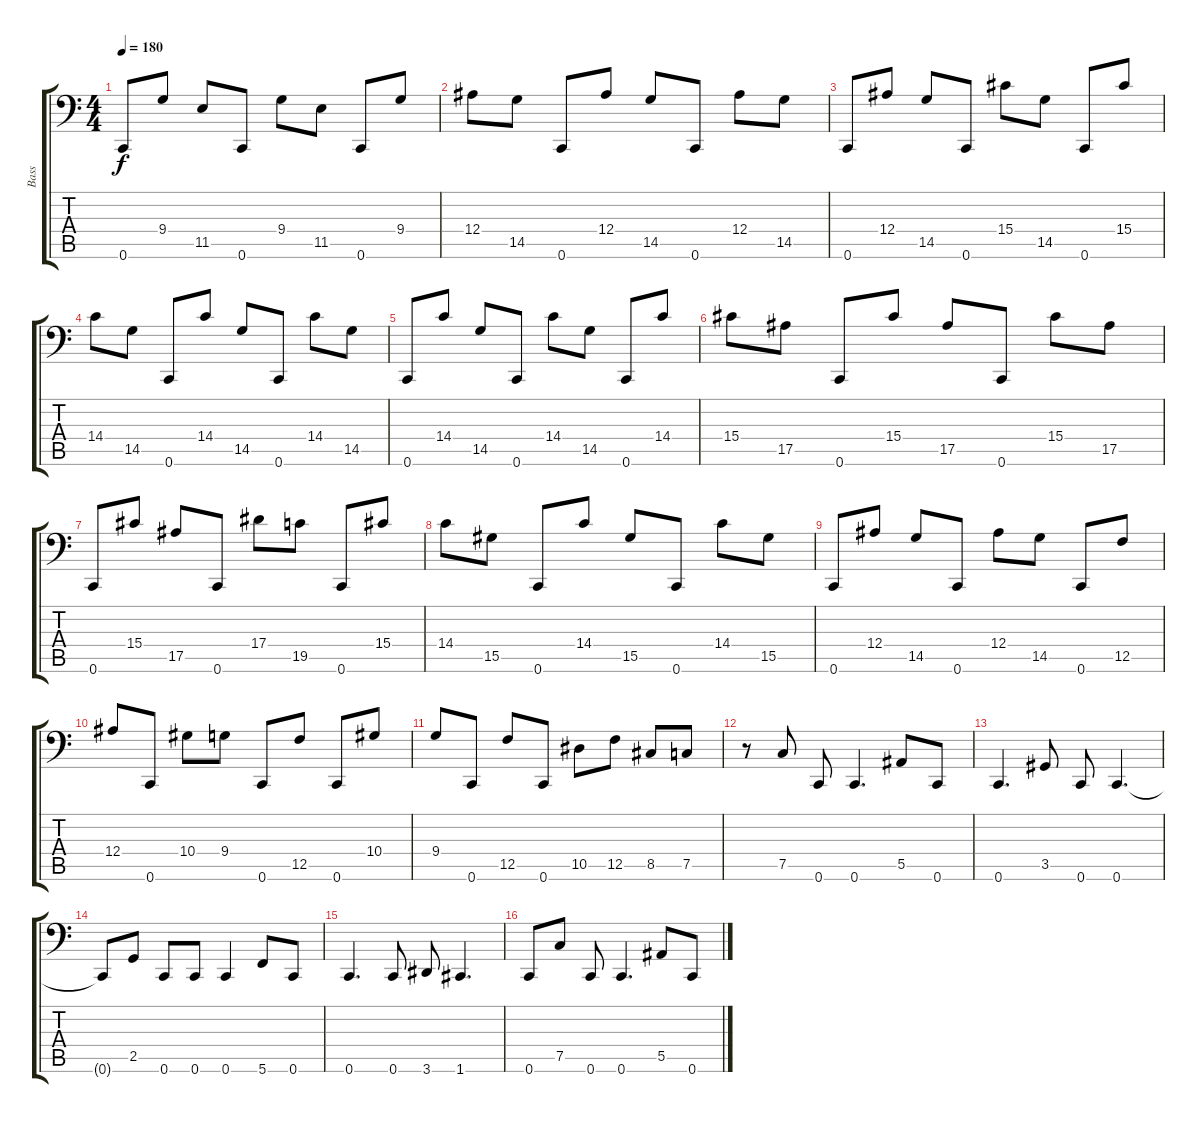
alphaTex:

\track ("Bass" "Bass") {instrument electricbassfinger}
\staff {score tabs}
\tuning (C3 G2 Eb2 Bb1 F1 C1) {hide}
\ts (4 4)
\tempo 180
\clef f4
\ks c
0.6.8{dy f} 9.4.8 11.5.8 0.6.8 9.4.8 11.5.8 0.6.8 9.4.8 |
12.4.8 14.5.8 0.6.8 12.4.8 14.5.8 0.6.8 12.4.8 14.5.8 |
0.6.8 12.4.8 14.5.8 0.6.8 15.4.8 14.5.8 0.6.8 15.4.8 |
14.4.8 14.5.8 0.6.8 14.4.8 14.5.8 0.6.8 14.4.8 14.5.8 |
0.6.8 14.4.8 14.5.8 0.6.8 14.4.8 14.5.8 0.6.8 14.4.8 |
15.4.8 17.5.8 0.6.8 15.4.8 17.5.8 0.6.8 15.4.8 17.5.8 |
0.6.8 15.4.8 17.5.8 0.6.8 17.4.8 19.5.8 0.6.8 15.4.8 |
14.4.8 15.5.8 0.6.8 14.4.8 15.5.8 0.6.8 14.4.8 15.5.8 |
0.6.8 12.4.8 14.5.8 0.6.8 12.4.8 14.5.8 0.6.8 12.5.8 |
12.4.8 0.6.8 10.4.8 9.4.8 0.6.8 12.5.8 0.6.8 10.4.8 |
9.4.8 0.6.8 12.5.8 0.6.8 10.5.8 12.5.8 8.5.8 7.5.8 |
r.8 7.5.8 0.6.8 0.6.4{d} 5.5.8 0.6.8 |
0.6.4{d} 3.5.8 0.6.8 0.6.4{d} |
0.6{t}.8 2.5.8 0.6.8 0.6.8 0.6.4 5.6.8 0.6.8 |
0.6.4{d} 0.6.8 3.6.8 1.6.4{d} |
0.6.8 7.5.8 0.6.8 0.6.4{d} 5.5.8 0.6.8
